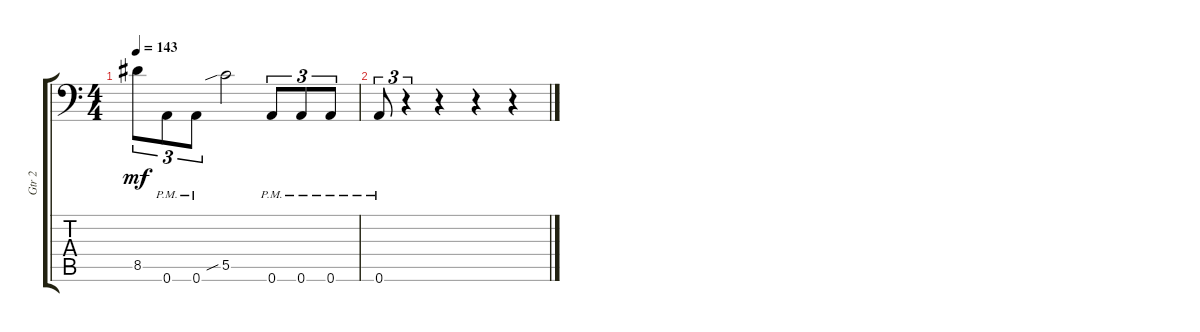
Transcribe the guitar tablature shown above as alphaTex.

\track ("Gtr 2" "Gtr 2") {instrument electricguitarclean}
\staff {score tabs}
\tuning (D4 A3 F3 C3 G2 A1) {hide}
\ts (4 4)
\tempo 143
\clef f4
\ks c
8.5.8{tu (3 2) dy mf} 0.6{pm}.8{tu (3 2)} 0.6{pm}.8{tu (3 2)} 5.5{sib}.2 0.6{pm}.8{tu (3 2)} 0.6{pm}.8{tu (3 2)} 0.6{pm}.8{tu (3 2)} |
0.6{pm}.8{tu (3 2)} r.4{tu (3 2)} r.4 r.4 r.4
